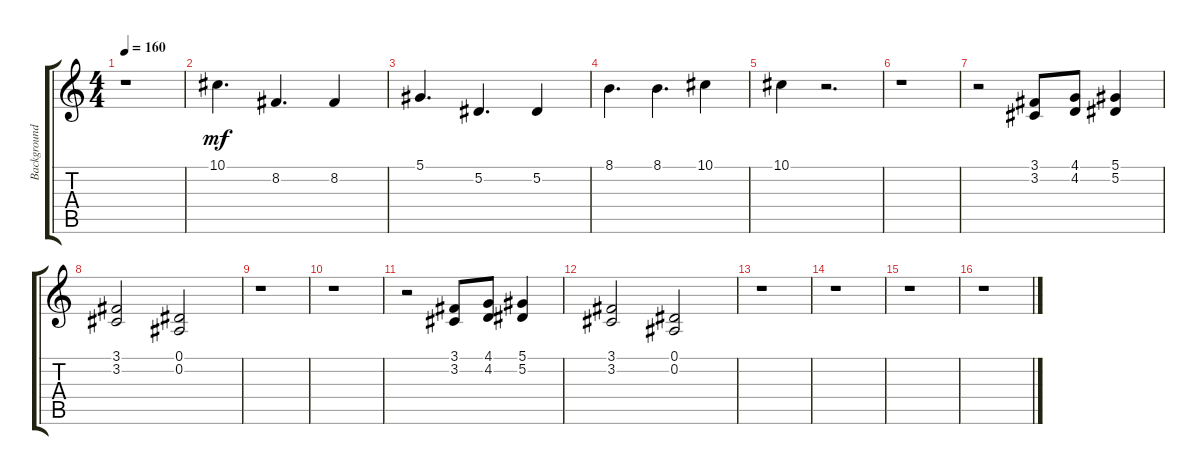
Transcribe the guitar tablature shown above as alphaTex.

\track ("Background Vocals" "Background") {instrument altosax}
\staff {score tabs}
\tuning (Eb4 Bb3 Gb3 Db3 Ab2 Eb2) {hide}
\ts (4 4)
\tempo 160
\clef g2
\ks c
r.1{dy mf} |
10.1.4{d} 8.2.4{d} 8.2.4 |
5.1.4{d} 5.2.4{d} 5.2.4 |
8.1.4{d} 8.1.4{d} 10.1.4 |
10.1.4 r.2{d} |
r.1 |
r.2 (3.1 3.2).8 (4.1 4.2).8 (5.1 5.2).4 |
(3.1 3.2).2 (0.1 0.2).2 |
r.1 |
r.1 |
r.2 (3.1 3.2).8 (4.1 4.2).8 (5.1 5.2).4 |
(3.1 3.2).2 (0.1 0.2).2 |
r.1 |
r.1 |
r.1 |
r.1
